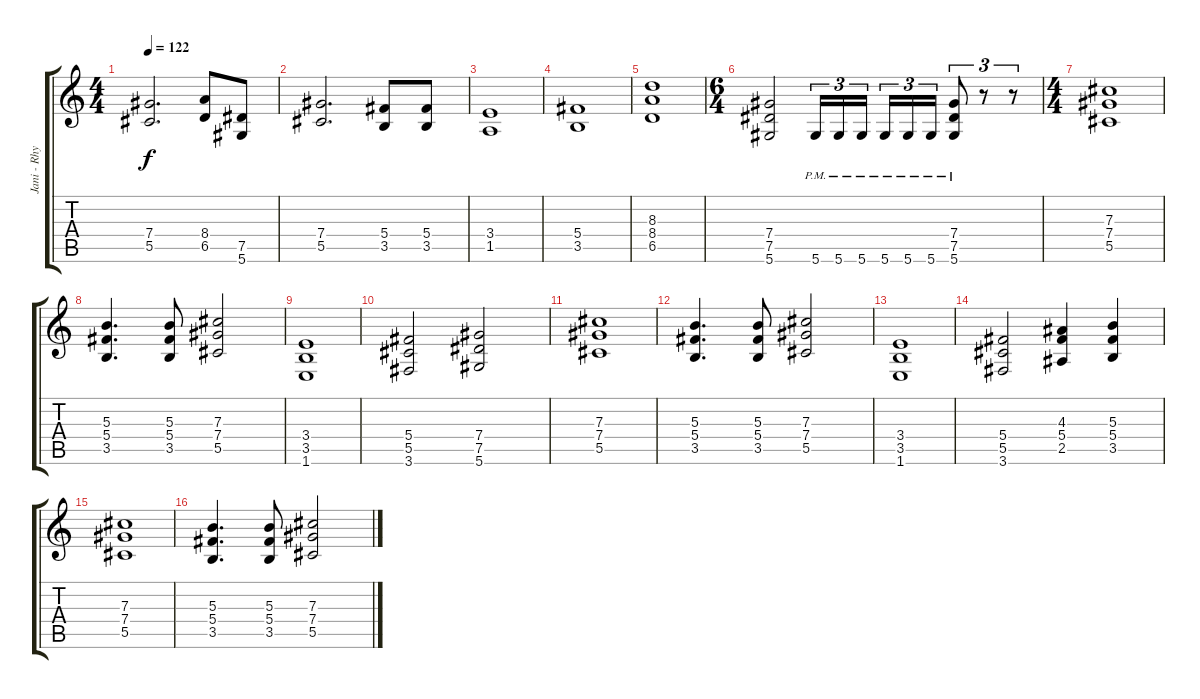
\track ("Jani - Rhythm" "Jani - Rhy") {instrument distortionguitar}
\staff {score tabs}
\tuning (Eb4 Bb3 Gb3 Db3 Ab2 Eb2) {hide}
\ts (4 4)
\tempo 122
\clef g2
\ks c
(7.4 5.5).2{d dy f} (8.4 6.5).8 (7.5 5.6).8 |
(7.4 5.5).2{d} (5.4 3.5).8 (5.4 3.5).8 |
(3.4 1.5).1 |
(5.4 3.5).1 |
(8.3 8.4 6.5).1 |
\ts (6 4)
(7.4 7.5 5.6).2 5.6{pm}.16{tu (3 2)} 5.6{pm}.16{tu (3 2)} 5.6{pm}.16{tu (3 2) beam splitsecondary} 5.6{pm}.16{tu (3 2)} 5.6{pm}.16{tu (3 2)} 5.6{pm}.16{tu (3 2)} (7.4{pm} 7.5{pm} 5.6{pm}).8{tu (3 2)} r.8{tu (3 2)} r.8{tu (3 2)} |
\ts (4 4)
(7.3 7.4 5.5).1 |
(5.3 5.4 3.5).4{d} (5.3 5.4 3.5).8 (7.3 7.4 5.5).2 |
(3.4 3.5 1.6).1 |
(5.4 5.5 3.6).2 (7.4 7.5 5.6).2 |
(7.3 7.4 5.5).1 |
(5.3 5.4 3.5).4{d} (5.3 5.4 3.5).8 (7.3 7.4 5.5).2 |
(3.4 3.5 1.6).1 |
(5.4 5.5 3.6).2 (4.3 5.4 2.5).4 (5.3 5.4 3.5).4 |
(7.3 7.4 5.5).1 |
(5.3 5.4 3.5).4{d} (5.3 5.4 3.5).8 (7.3 7.4 5.5).2
